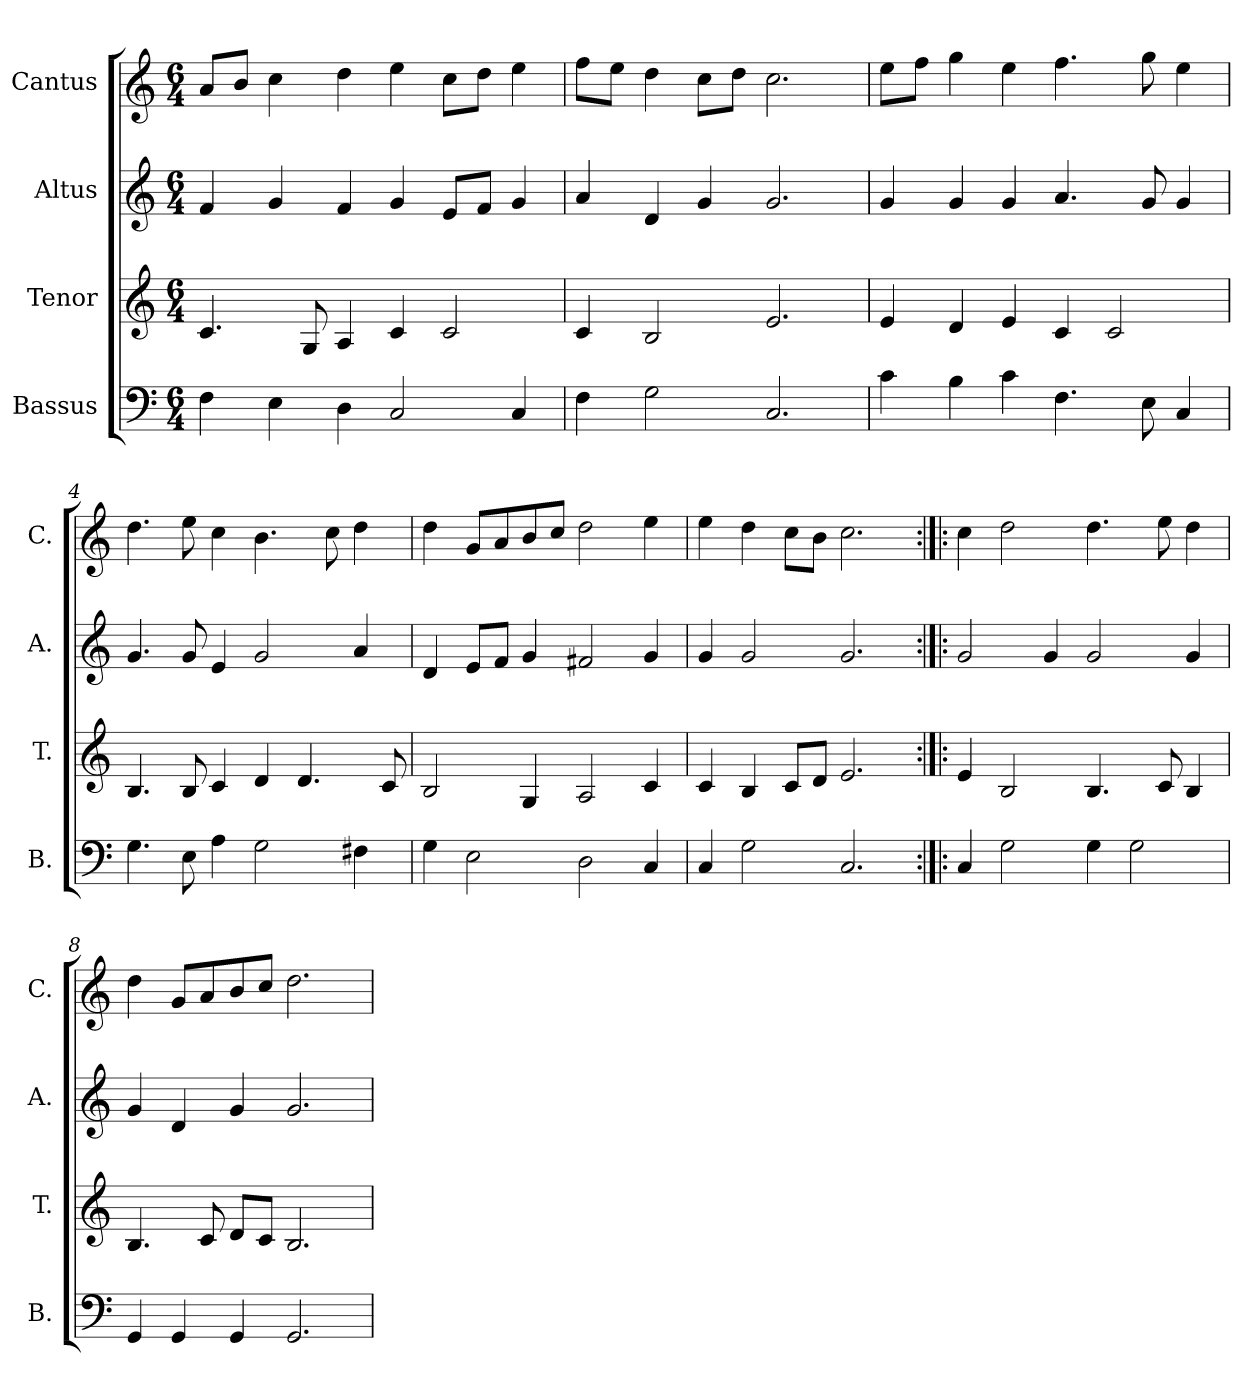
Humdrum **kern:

**kern	**kern	**kern	**kern
*part4	*part3	*part2	*part1
*staff4	*staff3	*staff2	*staff1
*I"Bassus	*I"Tenor	*I"Altus	*I"Cantus
*I'B.	*I'T.	*I'A.	*I'C.
*clefF4	*clefG2	*clefG2	*clefG2
*k[]	*k[]	*k[]	*k[]
*M6/4	*M6/4	*M6/4	*M6/4
=1	=1	=1	=1
4F\	4.c/	4f/	8a/L
.	.	.	8b/J
4E\	.	4g/	4cc\
.	8G/	.	.
4D\	4A/	4f/	4dd\
2C/	4c/	4g/	4ee\
.	2c/	8e/L	8cc\L
.	.	8f/J	8dd\J
4C/	.	4g/	4ee\
=2	=2	=2	=2
4F\	4c/	4a/	8ff\L
.	.	.	8ee\J
2G\	2B/	4d/	4dd\
.	.	4g/	8cc\L
.	.	.	8dd\J
2.C/	2.e/	2.g/	2.cc\
=3	=3	=3	=3
4c\	4e/	4g/	8ee\L
.	.	.	8ff\J
4B\	4d/	4g/	4gg\
4c\	4e/	4g/	4ee\
4.F\	4c/	4.a/	4.ff\
.	2c/	.	.
8E\	.	8g/	8gg\
4C/	.	4g/	4ee\
=4	=4	=4	=4
4.G\	4.B/	4.g/	4.dd\
8E\	8B/	8g/	8ee\
4A\	4c/	4e/	4cc\
2G\	4d/	2g/	4.b\
.	4.d/	.	.
.	.	.	8cc\
4F#X\	.	4a/	4dd\
.	8c/	.	.
=5	=5	=5	=5
4G\	2B/	4d/	4dd\
2E\	.	8e/L	8g/L
.	.	8f/J	8a/
.	4G/	4g/	8b/
.	.	.	8cc/J
2D\	2A/	2f#X/	2dd\
4C/	4c/	4g/	4ee\
=6	=6	=6	=6
4C/	4c/	4g/	4ee\
2G\	4B/	2g/	4dd\
.	8c/L	.	8cc\L
.	8d/J	.	8b\J
2.C/	2.e/	2.g/	2.cc\
=7:|!|:	=7:|!|:	=7:|!|:	=7:|!|:
4C/	4e/	2g/	4cc\
2G\	2B/	.	2dd\
.	.	4g/	.
4G\	4.B/	2g/	4.dd\
2G\	.	.	.
.	8c/	.	8ee\
.	4B/	4g/	4dd\
!!LO:LB:g=z
=8	=8	=8	=8
4GG/	4.B/	4g/	4dd\
4GG/	.	4d/	8g/L
.	8c/	.	8a/
4GG/	8d/L	4g/	8b/
.	8c/J	.	8cc/J
2.GG/	2.B/	2.g/	2.dd\
=	=	=	=
*-	*-	*-	*-
